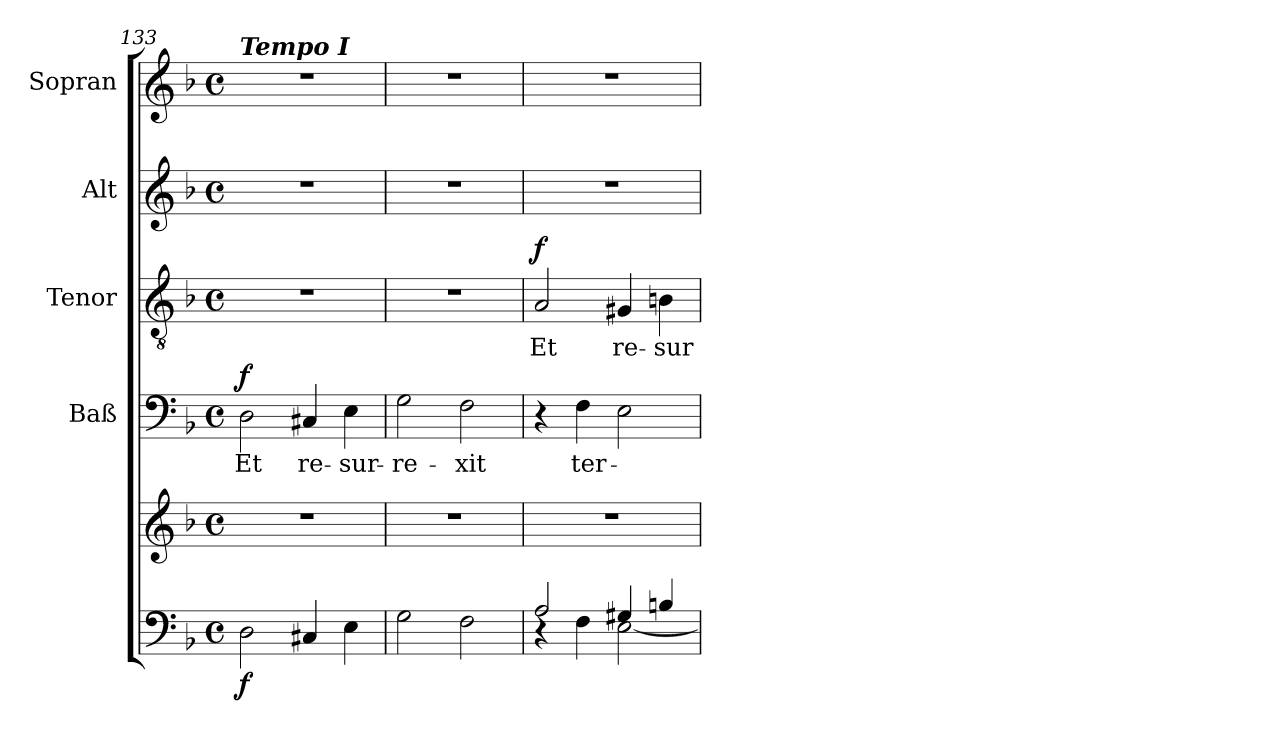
**kern	**kern	**dynam	**kern	**text	**dynam	**kern	**text	**dynam	**kern	**kern
*part5	*part5	*part5	*part4	*part4	*part4	*part3	*part3	*part3	*part2	*part1
*staff6	*staff5	*staff5/6	*staff4	*staff4	*staff4	*staff3	*staff3	*staff3	*staff2	*staff1
*	*	*	*I"Baß	*	*	*I"Tenor	*	*	*I"Alt	*I"Sopran
*	*	*	*I'Baß	*	*	*I'Ten	*	*	*I'Alt	*I'Sop
*clefF4	*clefG2	*	*clefF4	*	*	*clefGv2	*	*	*clefG2	*clefG2
*k[b-]	*k[b-]	*	*k[b-]	*	*	*k[b-]	*	*	*k[b-]	*k[b-]
*F:	*F:	*	*F:	*	*	*F:	*	*	*F:	*F:
*M4/4	*M4/4	*	*M4/4	*	*	*M4/4	*	*	*M4/4	*M4/4
*met(c)	*met(c)	*	*met(c)	*	*	*met(c)	*	*	*met(c)	*met(c)
=133	=133	=133	=133	=133	=133	=133	=133	=133	=133	=133
!	!	!	!	!	!	!	!	!	!	!LO:TX:a:Bi:t=Tempo I
!	!	!LO:DY:b=2	!	!LO:LY:b	!LO:DY:a	!	!	!	!	!
2D\	1r	f	2D\	Et	f	1r	.	.	1r	1r
!	!	!	!	!LO:LY:b	!	!	!	!	!	!
4C#X/	.	.	4C#X/	re-	.	.	.	.	.	.
!	!	!	!	!LO:LY:b	!	!	!	!	!	!
4E\	.	.	4E\	-sur-	.	.	.	.	.	.
=134	=134	=134	=134	=134	=134	=134	=134	=134	=134	=134
!	!	!	!	!LO:LY:b	!	!	!	!	!	!
2G\	1r	.	2G\	-re-	.	1r	.	.	1r	1r
!	!	!	!	!LO:LY:b	!	!	!	!	!	!
2F\	.	.	2F\	-xit	.	.	.	.	.	.
!!LO:LB:g=z
=135	=135	=135	=135	=135	=135	=135	=135	=135	=135	=135
*^	*	*	*	*	*	*	*	*	*	*
!	!	!	!	!	!	!	!	!LO:LY:b	!LO:DY:a	!	!
2A/	4rC	1r	.	4r	.	.	2A/	Et	f	1r	1r
!	!	!	!	!	!LO:LY:b	!	!	!	!	!	!
.	4F\	.	.	4F\	ter-	.	.	.	.	.	.
!	!	!	!	!	!	!	!	!LO:LY:b	!	!	!
4G#X/	[<2E\	.	.	2E\	.	.	4G#X/	re-	.	.	.
!	!	!	!	!	!	!	!	!LO:LY:b	!	!	!
4Bn/	.	.	.	.	.	.	4Bn\	-sur-	.	.	.
*v	*v	*	*	*	*	*	*	*	*	*	*
=	=	=	=	=	=	=	=	=	=	=
*-	*-	*-	*-	*-	*-	*-	*-	*-	*-	*-
